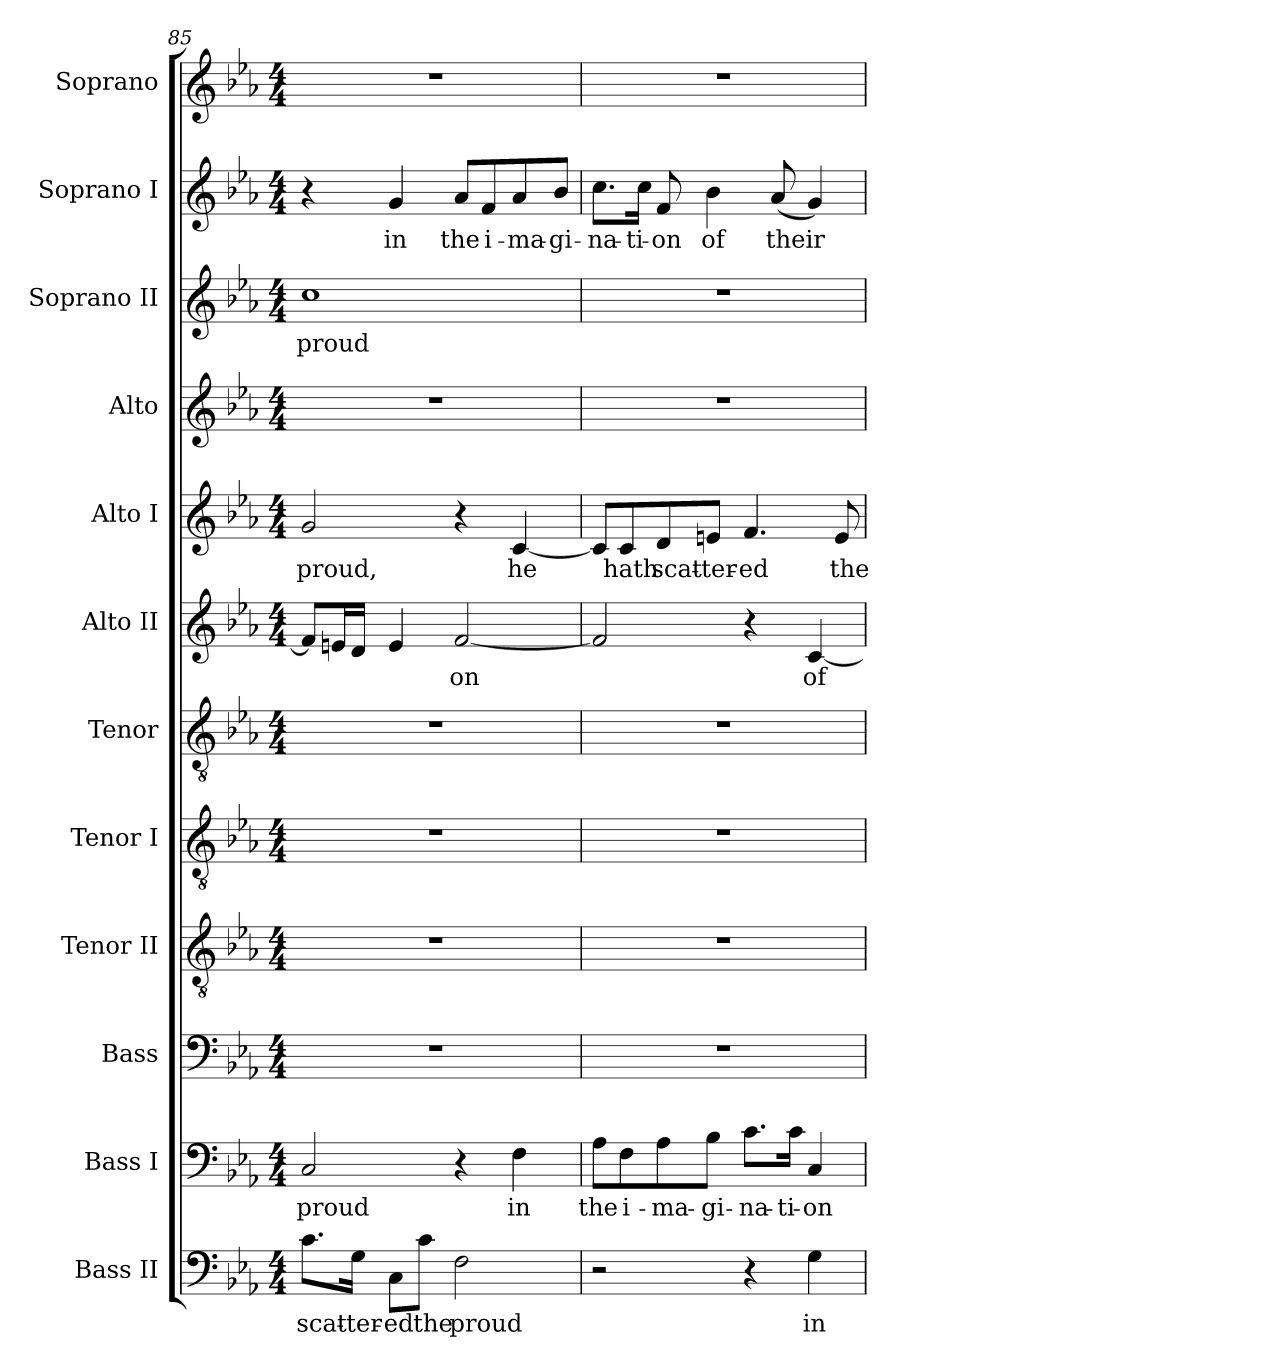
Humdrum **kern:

**kern	**text	**kern	**text	**kern	**kern	**kern	**kern	**kern	**text	**kern	**text	**kern	**kern	**text	**kern	**text	**kern
*part12	*part12	*part11	*part11	*part10	*part9	*part8	*part7	*part6	*part6	*part5	*part5	*part4	*part3	*part3	*part2	*part2	*part1
*staff12	*staff12	*staff11	*staff11	*staff10	*staff9	*staff8	*staff7	*staff6	*staff6	*staff5	*staff5	*staff4	*staff3	*staff3	*staff2	*staff2	*staff1
*I"Bass II	*	*I"Bass I	*	*I"Bass	*I"Tenor II	*I"Tenor I	*I"Tenor	*I"Alto II	*	*I"Alto I	*	*I"Alto	*I"Soprano II	*	*I"Soprano I	*	*I"Soprano
*I'BII	*	*I'BI	*	*I'B	*I'TII	*I'TI	*I'T	*I'AII	*	*I'AI	*	*I'A	*I'SII	*	*I'SI	*	*I'S
!!LO:PB:g=z
*clefF4	*	*clefF4	*	*clefF4	*clefGv2	*clefGv2	*clefGv2	*clefG2	*	*clefG2	*	*clefG2	*clefG2	*	*clefG2	*	*clefG2
*ITrd7c12	*	*	*	*ITrd7c12	*ITrd7c12	*ITrd7c12	*ITrd7c12	*	*	*	*	*	*	*	*	*	*
*k[b-e-a-]	*	*k[b-e-a-]	*	*k[b-e-a-]	*k[b-e-a-]	*k[b-e-a-]	*k[b-e-a-]	*k[b-e-a-]	*	*k[b-e-a-]	*	*k[b-e-a-]	*k[b-e-a-]	*	*k[b-e-a-]	*	*k[b-e-a-]
*E-:	*	*E-:	*	*E-:	*E-:	*E-:	*E-:	*E-:	*	*E-:	*	*E-:	*E-:	*	*E-:	*	*E-:
*M4/4	*	*M4/4	*	*M4/4	*M4/4	*M4/4	*M4/4	*M4/4	*	*M4/4	*	*M4/4	*M4/4	*	*M4/4	*	*M4/4
=85	=85	=85	=85	=85	=85	=85	=85	=85	=85	=85	=85	=85	=85	=85	=85	=85	=85
!	!LO:LY:b:color=#000000	!	!	!	!	!	!	!	!	!	!	!	!	!	!	!	!
!	!	!	!LO:LY:b:color=#000000	!	!	!	!	!	!	!	!	!	!	!	!	!	!
!	!	!	!	!	!	!	!	!	!	!	!LO:LY:b:color=#000000	!	!	!	!	!	!
!	!	!	!	!	!	!	!	!	!	!	!	!	!	!LO:LY:b:color=#000000	!	!	!
8.Ci\L	scat-	2Ci/	proud	1r	1r	1r	1r	8fi/L]	.	2gi/	proud,	1r	1cci	proud	4r	.	1r
.	.	.	.	.	.	.	.	16eni/L	.	.	.	.	.	.	.	.	.
!	!LO:LY:b:color=#000000	!	!	!	!	!	!	!	!	!	!	!	!	!	!	!	!
16GGi\Jk	-ter-	.	.	.	.	.	.	16di/JJ	.	.	.	.	.	.	.	.	.
!	!LO:LY:b:color=#000000	!	!	!	!	!	!	!	!	!	!	!	!	!	!	!	!
!	!	!	!	!	!	!	!	!	!	!	!	!	!	!	!	!LO:LY:b:color=#000000	!
8CCi\L	-ed	.	.	.	.	.	.	4ei/	.	.	.	.	.	.	4gi/	in	.
!	!LO:LY:b:color=#000000	!	!	!	!	!	!	!	!	!	!	!	!	!	!	!	!
8Ci\J	the	.	.	.	.	.	.	.	.	.	.	.	.	.	.	.	.
!	!LO:LY:b:color=#000000	!	!	!	!	!	!	!	!	!	!	!	!	!	!	!	!
!	!	!	!	!	!	!	!	!	!LO:LY:b:color=#000000	!	!	!	!	!	!	!	!
!	!	!	!	!	!	!	!	!	!	!	!	!	!	!	!	!LO:LY:b:color=#000000	!
2FFi\	proud	4r	.	.	.	.	.	[<2fi/	-on	4r	.	.	.	.	8a-i/L	the	.
!	!	!	!	!	!	!	!	!	!	!	!	!	!	!	!	!LO:LY:b:color=#000000	!
.	.	.	.	.	.	.	.	.	.	.	.	.	.	.	8fi/	i-	.
!	!	!	!LO:LY:b:color=#000000	!	!	!	!	!	!	!	!	!	!	!	!	!	!
!	!	!	!	!	!	!	!	!	!	!	!LO:LY:b:color=#000000	!	!	!	!	!	!
!	!	!	!	!	!	!	!	!	!	!	!	!	!	!	!	!LO:LY:b:color=#000000	!
.	.	4Fi\	in	.	.	.	.	.	.	[<4ci/	he	.	.	.	8a-i/	-ma-	.
!	!	!	!	!	!	!	!	!	!	!	!	!	!	!	!	!LO:LY:b:color=#000000	!
.	.	.	.	.	.	.	.	.	.	.	.	.	.	.	8b-i/J	-gi-	.
=86	=86	=86	=86	=86	=86	=86	=86	=86	=86	=86	=86	=86	=86	=86	=86	=86	=86
!	!	!	!LO:LY:b:color=#000000	!	!	!	!	!	!	!	!	!	!	!	!	!	!
!	!	!	!	!	!	!	!	!	!	!	!	!	!	!	!	!LO:LY:b:color=#000000	!
2r	.	8A-i\L	the	1r	1r	1r	1r	2fi/]	.	8ci/L]	.	1r	1r	.	8.cci\L	-na-	1r
!	!	!	!LO:LY:b:color=#000000	!	!	!	!	!	!	!	!	!	!	!	!	!	!
!	!	!	!	!	!	!	!	!	!	!	!LO:LY:b:color=#000000	!	!	!	!	!	!
.	.	8Fi\	i-	.	.	.	.	.	.	8ci/	hath	.	.	.	.	.	.
!	!	!	!	!	!	!	!	!	!	!	!	!	!	!	!	!LO:LY:b:color=#000000	!
.	.	.	.	.	.	.	.	.	.	.	.	.	.	.	16cci\Jk	-ti-	.
!	!	!	!LO:LY:b:color=#000000	!	!	!	!	!	!	!	!	!	!	!	!	!	!
!	!	!	!	!	!	!	!	!	!	!	!LO:LY:b:color=#000000	!	!	!	!	!	!
!	!	!	!	!	!	!	!	!	!	!	!	!	!	!	!	!LO:LY:b:color=#000000	!
.	.	8A-i\	-ma-	.	.	.	.	.	.	8di/	scat-	.	.	.	8fi/	-on	.
!	!	!	!LO:LY:b:color=#000000	!	!	!	!	!	!	!	!	!	!	!	!	!	!
!	!	!	!	!	!	!	!	!	!	!	!LO:LY:b:color=#000000	!	!	!	!	!	!
!	!	!	!	!	!	!	!	!	!	!	!	!	!	!	!	!LO:LY:b:color=#000000	!
.	.	8B-i\J	-gi-	.	.	.	.	.	.	8eni/J	-ter-	.	.	.	4b-i\	of	.
!	!	!	!LO:LY:b:color=#000000	!	!	!	!	!	!	!	!	!	!	!	!	!	!
!	!	!	!	!	!	!	!	!	!	!	!LO:LY:b:color=#000000	!	!	!	!	!	!
4r	.	8.ci\L	-na-	.	.	.	.	4r	.	4.fi/	-ed	.	.	.	.	.	.
!	!	!	!	!	!	!	!	!	!	!	!	!	!	!	!	!LO:LY:b:color=#000000	!
.	.	.	.	.	.	.	.	.	.	.	.	.	.	.	(8a-i/	their	.
!	!	!	!LO:LY:b:color=#000000	!	!	!	!	!	!	!	!	!	!	!	!	!	!
.	.	16ci\Jk	-ti-	.	.	.	.	.	.	.	.	.	.	.	.	.	.
!	!LO:LY:b:color=#000000	!	!	!	!	!	!	!	!	!	!	!	!	!	!	!	!
!	!	!	!LO:LY:b:color=#000000	!	!	!	!	!	!	!	!	!	!	!	!	!	!
!	!	!	!	!	!	!	!	!	!LO:LY:b:color=#000000	!	!	!	!	!	!	!	!
4GGi\	in	4Ci/	-on	.	.	.	.	[<4ci/	of	.	.	.	.	.	4gi/)	.	.
!	!	!	!	!	!	!	!	!	!	!	!LO:LY:b:color=#000000	!	!	!	!	!	!
.	.	.	.	.	.	.	.	.	.	8ei/	the	.	.	.	.	.	.
=	=	=	=	=	=	=	=	=	=	=	=	=	=	=	=	=	=
*-	*-	*-	*-	*-	*-	*-	*-	*-	*-	*-	*-	*-	*-	*-	*-	*-	*-
